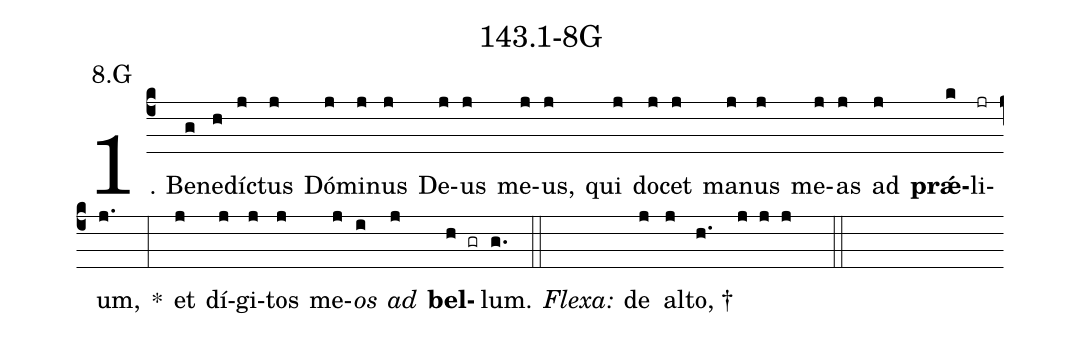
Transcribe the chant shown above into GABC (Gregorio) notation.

name: 143.1-8G;
annotation: 8.G;
%%
(c4)1. Be(g)ne(h)dí(j)ctus(j) Dó(j)mi(j)nus(j) De(j)us(j) me(j)us,(j) qui(j) do(j)cet(j) ma(j)nus(j) me(j)as(j) ad(j) <b>prǽ</b>(k)li(jr)um,(j.) *(:) et(j) dí(j)gi(j)tos(j) me(j)<i>os</i>(i) <i>ad</i>(j) <b>bel</b>(h gr)lum.(g.) (::)
<i>Flexa:</i>(////)  de(j) al(j)to, †(h.//// j j j  ::)
